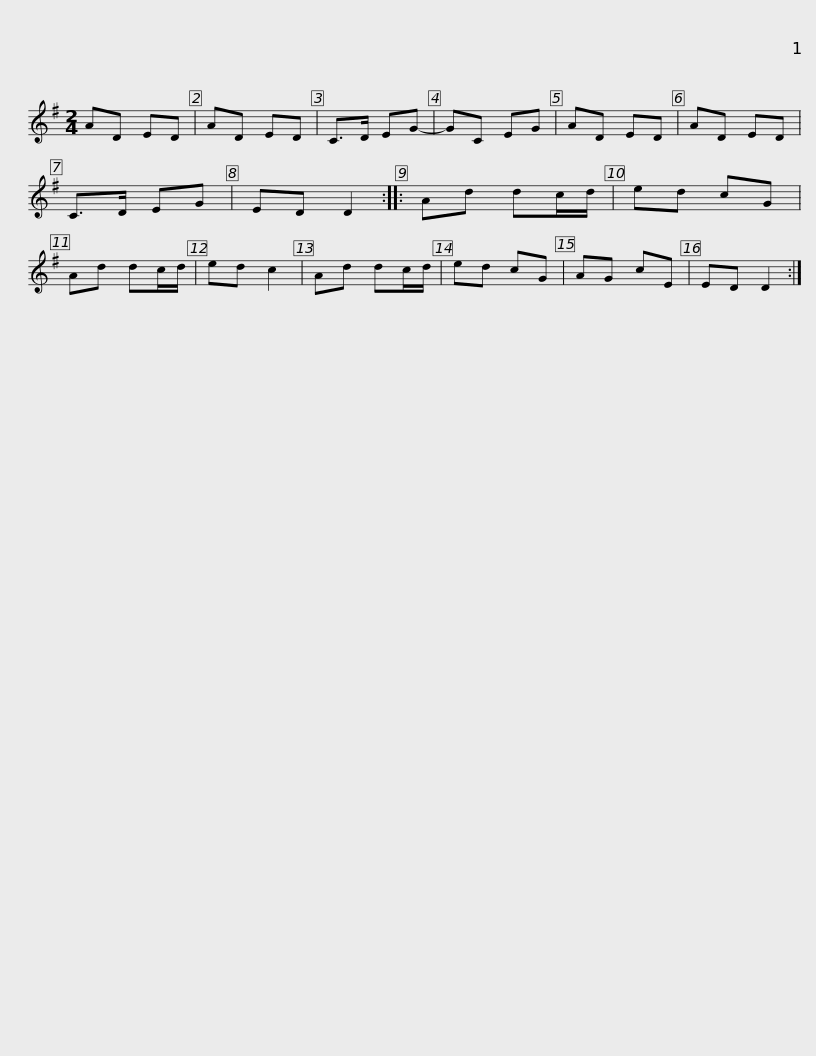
X:1
L:1/8
M:2/4
I:linebreak $
K:G
V:1 treble
V:1
 AD ED | AD ED | C>D EG- | GC EG | AD ED | %5
 AD ED | C>D EG | ED D2 :: Ad dc/d/ | ed cG |$ %10
 Ad dc/d/ | ed c2 | Ad dc/d/ | ed cG | AG cE | %15
 ED D2 :| %16
